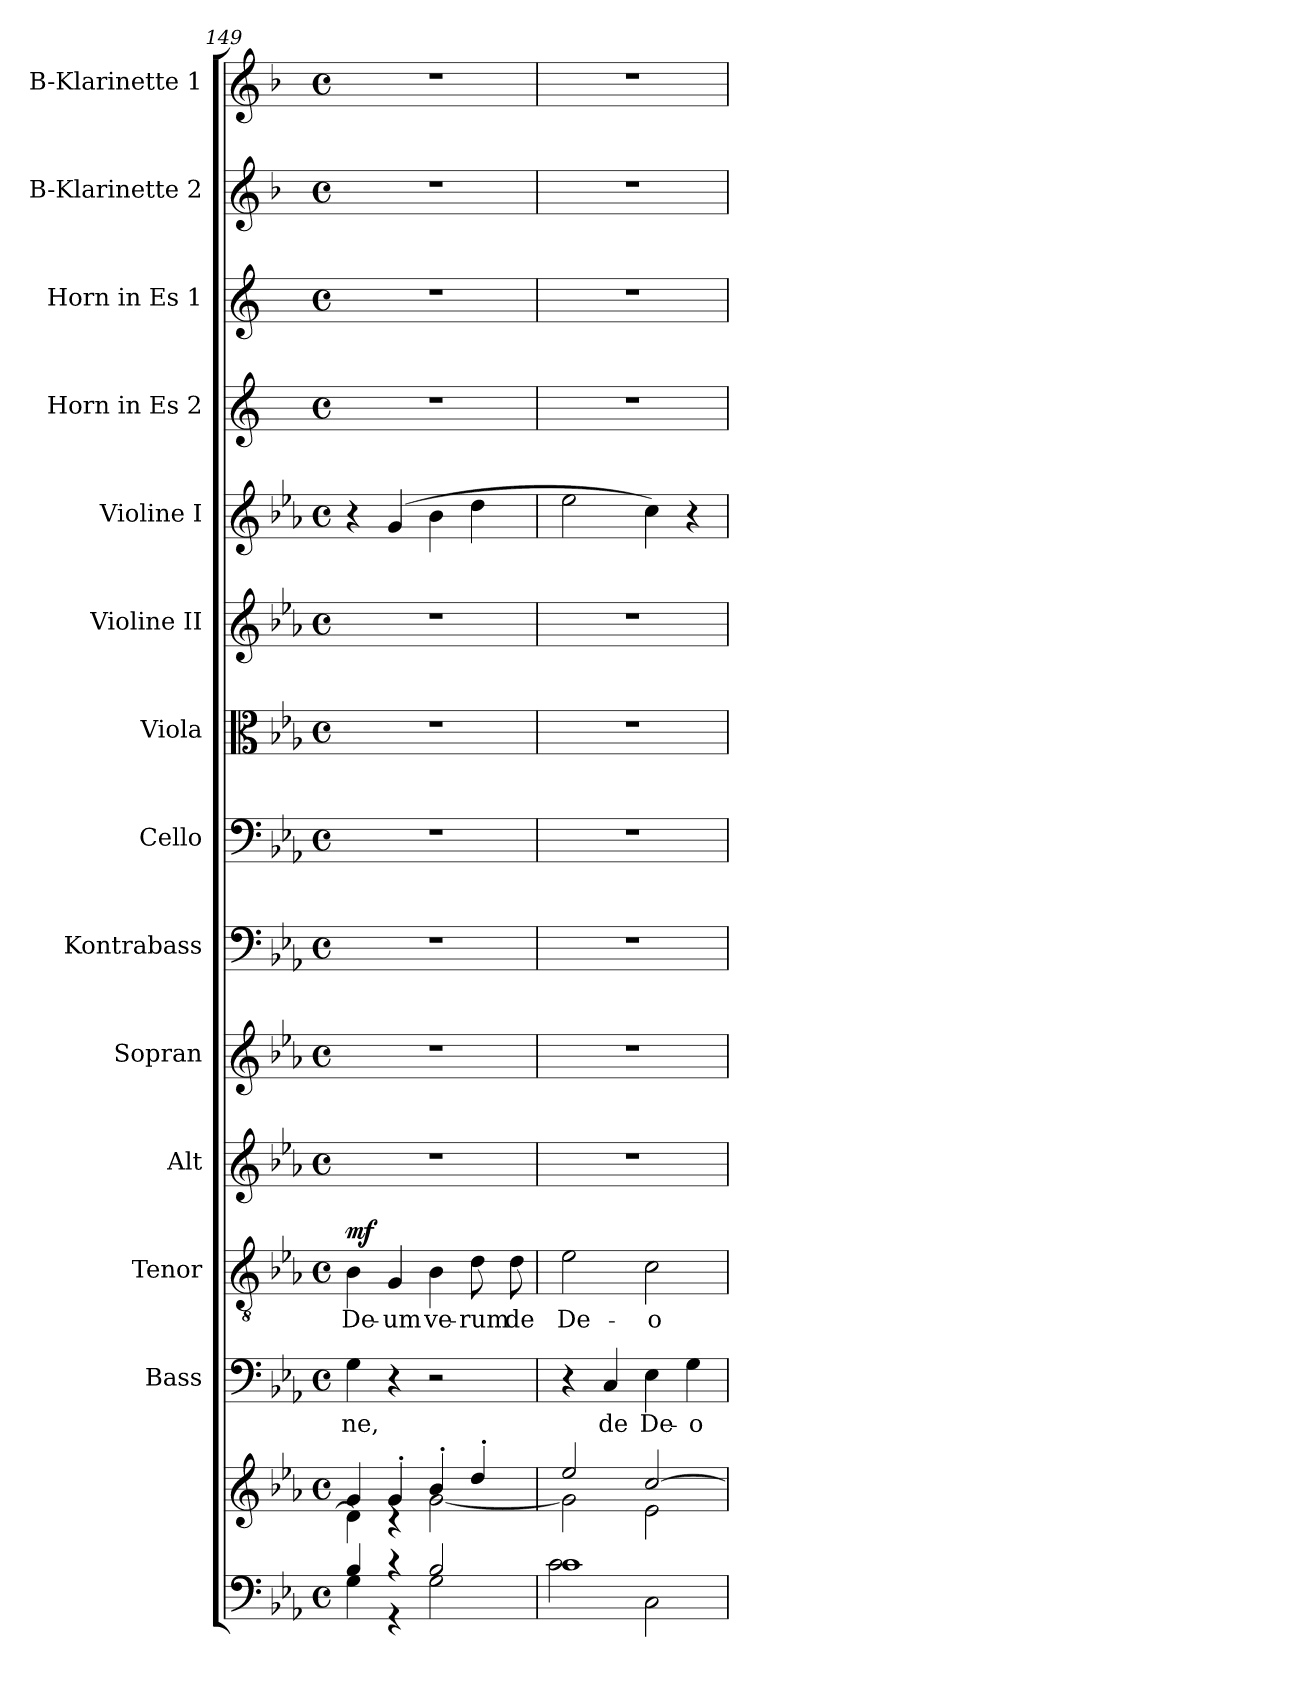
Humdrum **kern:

**kern	**kern	**kern	**text	**kern	**text	**dynam	**kern	**kern	**kern	**kern	**kern	**kern	**kern	**kern	**kern	**kern	**kern
*part14	*part14	*part13	*part13	*part12	*part12	*part12	*part11	*part10	*part9	*part8	*part7	*part6	*part5	*part4	*part3	*part2	*part1
*staff15	*staff14	*staff13	*staff13	*staff12	*staff12	*staff12	*staff11	*staff10	*staff9	*staff8	*staff7	*staff6	*staff5	*staff4	*staff3	*staff2	*staff1
*	*	*I"Bass	*	*I"Tenor	*	*	*I"Alt	*I"Sopran	*I"Kontrabass	*I"Cello	*I"Viola	*I"Violine II	*I"Violine I	*I"Horn in Es 2	*I"Horn in Es 1	*I"B-Klarinette 2	*I"B-Klarinette 1
*	*	*I'B.	*	*I'T.	*	*	*I'A.	*I'S.	*I'Kb.	*	*I'Vla.	*I'Vl. II	*I'Vl. I	*I'Hrn. 2	*I'Hrn. 1	*I'Kl. 2	*I'Kl. 1
*clefF4	*clefG2	*clefF4	*	*clefGv2	*	*	*clefG2	*clefG2	*clefF4	*clefF4	*clefC3	*clefG2	*clefG2	*clefG2	*clefG2	*clefG2	*clefG2
*	*	*	*	*	*	*	*	*	*ITrd7c12	*	*	*	*	*ITrd5c9	*ITrd5c9	*ITrd1c2	*ITrd1c2
*k[b-e-a-]	*k[b-e-a-]	*k[b-e-a-]	*	*k[b-e-a-]	*	*	*k[b-e-a-]	*k[b-e-a-]	*k[b-e-a-]	*k[b-e-a-]	*k[b-e-a-]	*k[b-e-a-]	*k[b-e-a-]	*k[b-e-a-]	*k[b-e-a-]	*k[b-e-a-]	*k[b-e-a-]
*E-:	*E-:	*E-:	*	*E-:	*	*	*E-:	*E-:	*E-:	*E-:	*E-:	*E-:	*E-:	*E-:	*E-:	*E-:	*E-:
*M4/4	*M4/4	*M4/4	*	*M4/4	*	*	*M4/4	*M4/4	*M4/4	*M4/4	*M4/4	*M4/4	*M4/4	*M4/4	*M4/4	*M4/4	*M4/4
*met(c)	*met(c)	*met(c)	*	*met(c)	*	*	*met(c)	*met(c)	*met(c)	*met(c)	*met(c)	*met(c)	*met(c)	*met(c)	*met(c)	*met(c)	*met(c)
=149	=149	=149	=149	=149	=149	=149	=149	=149	=149	=149	=149	=149	=149	=149	=149	=149	=149
*^	*^	*	*	*	*	*	*	*	*	*	*	*	*	*	*	*	*
!	!	!	!	!	!LO:LY:b	!	!LO:LY:b	!LO:DY:a	!	!	!	!	!	!	!	!	!	!	!
4B-/	4G\	4g/	4d\]	4G\	-ne,	4B-\	De-	mf	1r	1r	1r	1r	1r	1r	4r	1r	1r	1r	1r
!	!	!	!	!	!	!	!LO:LY:b	!	!	!	!	!	!	!	!	!	!	!	!
4r	4r	4g'>/	4rB	4r	.	4G/	-um	.	.	.	.	.	.	.	(4g/	.	.	.	.
!	!	!	!	!	!	!	!LO:LY:b	!	!	!	!	!	!	!	!	!	!	!	!
2B-/	2G\	4b-'>/	[<2g\	2r	.	4B-\	ve-	.	.	.	.	.	.	.	4b-\	.	.	.	.
!	!	!	!	!	!	!	!LO:LY:b	!	!	!	!	!	!	!	!	!	!	!	!
.	.	4dd'>/	.	.	.	8d\	-rum	.	.	.	.	.	.	.	4dd\	.	.	.	.
!	!	!	!	!	!	!	!LO:LY:b	!	!	!	!	!	!	!	!	!	!	!	!
.	.	.	.	.	.	8d\	de	.	.	.	.	.	.	.	.	.	.	.	.
=150	=150	=150	=150	=150	=150	=150	=150	=150	=150	=150	=150	=150	=150	=150	=150	=150	=150	=150	=150
!	!	!	!	!	!	!	!LO:LY:b	!	!	!	!	!	!	!	!	!	!	!	!
1c	2c\	2ee-/	2g\]	4r	.	2e-\	De-	.	1r	1r	1r	1r	1r	1r	2ee-\	1r	1r	1r	1r
!	!	!	!	!	!LO:LY:b	!	!	!	!	!	!	!	!	!	!	!	!	!	!
.	.	.	.	4C/	de	.	.	.	.	.	.	.	.	.	.	.	.	.	.
!	!	!	!	!	!LO:LY:b	!	!LO:LY:b	!	!	!	!	!	!	!	!	!	!	!	!
.	2C\	[>2cc/	2e-\	4E-\	De-	2c\	-o	.	.	.	.	.	.	.	4cc\)	.	.	.	.
!	!	!	!	!	!LO:LY:b	!	!	!	!	!	!	!	!	!	!	!	!	!	!
.	.	.	.	4G\	-o	.	.	.	.	.	.	.	.	.	4r	.	.	.	.
*v	*v	*	*	*	*	*	*	*	*	*	*	*	*	*	*	*	*	*	*
*	*v	*v	*	*	*	*	*	*	*	*	*	*	*	*	*	*	*	*
=	=	=	=	=	=	=	=	=	=	=	=	=	=	=	=	=	=
*-	*-	*-	*-	*-	*-	*-	*-	*-	*-	*-	*-	*-	*-	*-	*-	*-	*-
